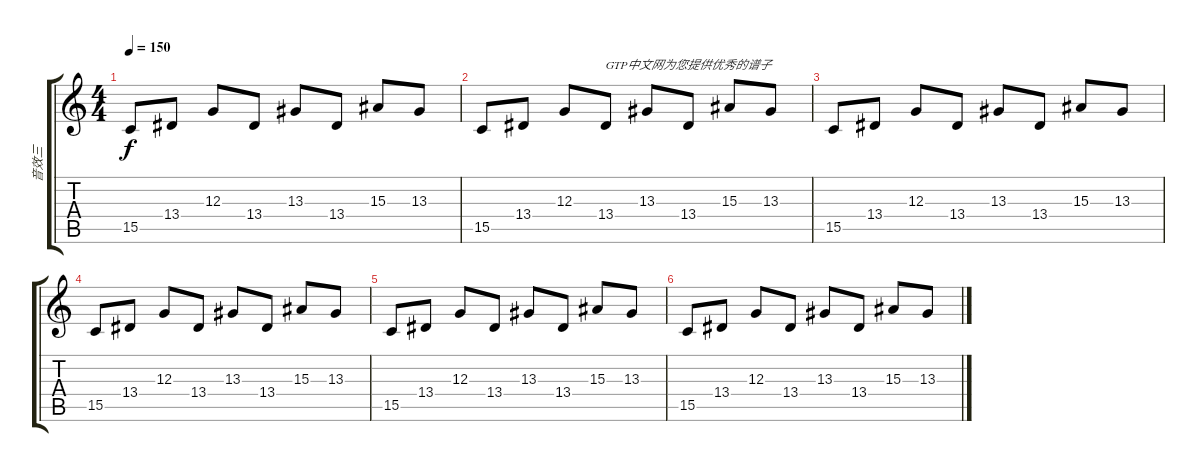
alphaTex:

\track ("音效三" "音效三") {instrument lead1square}
\staff {score tabs}
\tuning (E4 B3 G3 D3 A2 E2) {hide}
\ts (4 4)
\tempo 150
\clef g2
\ks c
15.5.8{dy f} 13.4.8 12.3.8 13.4.8 13.3.8 13.4.8 15.3.8 13.3.8 |
15.5.8 13.4.8 12.3.8 13.4.8{txt "GTP中文网为您提供优秀的谱子"} 13.3.8 13.4.8 15.3.8 13.3.8 |
15.5.8 13.4.8 12.3.8 13.4.8 13.3.8 13.4.8 15.3.8 13.3.8 |
15.5.8 13.4.8 12.3.8 13.4.8 13.3.8 13.4.8 15.3.8 13.3.8 |
15.5.8 13.4.8 12.3.8 13.4.8 13.3.8 13.4.8 15.3.8 13.3.8 |
15.5.8 13.4.8 12.3.8 13.4.8 13.3.8 13.4.8 15.3.8 13.3.8
